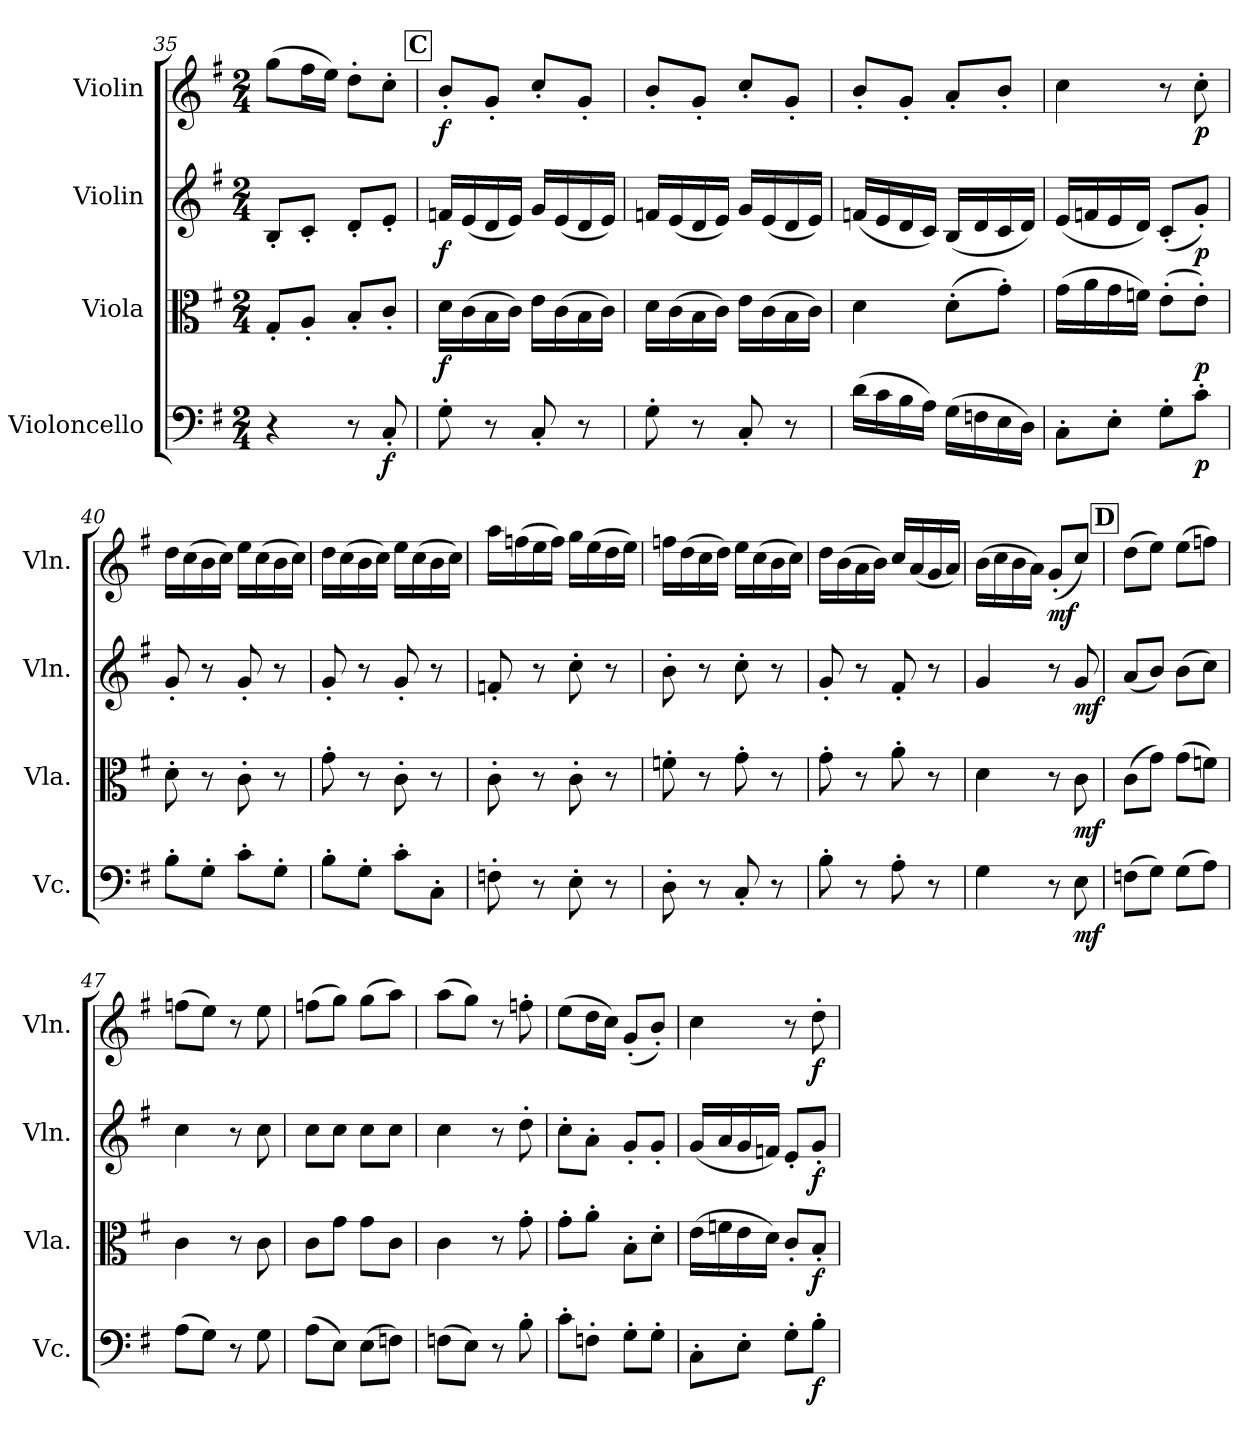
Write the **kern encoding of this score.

**kern	**dynam	**kern	**dynam	**kern	**dynam	**kern	**dynam
*part4	*part4	*part3	*part3	*part2	*part2	*part1	*part1
*staff4	*staff4	*staff3	*staff3	*staff2	*staff2	*staff1	*staff1
*I"Violoncello	*	*I"Viola	*	*I"Violin	*	*I"Violin	*
*I'Vc.	*	*I'Vla.	*	*I'Vln.	*	*I'Vln.	*
*clefF4	*	*clefC3	*	*clefG2	*	*clefG2	*
*k[f#]	*	*k[f#]	*	*k[f#]	*	*k[f#]	*
*M2/4	*	*M2/4	*	*M2/4	*	*M2/4	*
=35	=35	=35	=35	=35	=35	=35	=35
4r	.	8G'/L	.	8B'/L	.	(8gg\L	.
.	.	8A'/J	.	8c'/J	.	16ff#\L	.
.	.	.	.	.	.	16ee\JJ)	.
8r	.	8B'/L	.	8d'/L	.	8dd'\L	.
!	!LO:DY:b	!	!	!	!	!	!
8C'/	f	8c'/J	.	8e'/J	.	8cc'\J	.
!!LO:LB:g=z
!!LO:REH:place=s1:a:B:fs=14:t=C
=36	=36	=36	=36	=36	=36	=36	=36
!	!	!	!LO:DY:b	!	!LO:DY:b	!	!LO:DY:b
8G'\	.	16d\LL	f	16fn/LL	f	8b'/L	f
.	.	(16c\	.	(16e/	.	.	.
8r	.	16B\	.	16d/	.	8g'/J	.
.	.	16c\JJ)	.	16e/JJ)	.	.	.
8C'/	.	16e\LL	.	16g/LL	.	8cc'/L	.
.	.	(16c\	.	(16e/	.	.	.
8r	.	16B\	.	16d/	.	8g'/J	.
.	.	16c\JJ)	.	16e/JJ)	.	.	.
=37	=37	=37	=37	=37	=37	=37	=37
8G'\	.	16d\LL	.	16fn/LL	.	8b'/L	.
.	.	(16c\	.	(16e/	.	.	.
8r	.	16B\	.	16d/	.	8g'/J	.
.	.	16c\JJ)	.	16e/JJ)	.	.	.
8C'/	.	16e\LL	.	16g/LL	.	8cc'/L	.
.	.	(16c\	.	(16e/	.	.	.
8r	.	16B\	.	16d/	.	8g'/J	.
.	.	16c\JJ)	.	16e/JJ)	.	.	.
=38	=38	=38	=38	=38	=38	=38	=38
(16d\LL	.	4d\	.	(16fn/LL	.	8b'/L	.
16c\	.	.	.	16e/	.	.	.
16B\	.	.	.	16d/	.	8g'/J	.
16A\JJ)	.	.	.	16c/JJ)	.	.	.
(16G\LL	.	(8d'\L	.	(16B/LL	.	8a'/L	.
16Fn\	.	.	.	16d/	.	.	.
16E\	.	8g'\J)	.	16c/	.	8b'/J	.
16D\JJ)	.	.	.	16d/JJ)	.	.	.
=39	=39	=39	=39	=39	=39	=39	=39
8C'\L	.	(16g\LL	.	(16e/LL	.	4cc\	.
.	.	16a\	.	16fn/	.	.	.
8E'\J	.	16g\	.	16e/	.	.	.
.	.	16fn\JJ)	.	16d/JJ)	.	.	.
8G'\L	.	(8e'\L	.	(8c'/L	.	8r	.
!	!LO:DY:b	!	!LO:DY:b	!	!LO:DY:b	!	!LO:DY:b
8c'\J	p	8e'\J)	p	8g'/J)	p	8cc'\	p
=40	=40	=40	=40	=40	=40	=40	=40
8B'\L	.	8d'\	.	8g'/	.	16dd\LL	.
.	.	.	.	.	.	(16cc\	.
8G'\J	.	8r	.	8r	.	16b\	.
.	.	.	.	.	.	16cc\JJ)	.
8c'\L	.	8c'\	.	8g'/	.	16ee\LL	.
.	.	.	.	.	.	(16cc\	.
8G'\J	.	8r	.	8r	.	16b\	.
.	.	.	.	.	.	16cc\JJ)	.
!!LO:PB:g=z
=41	=41	=41	=41	=41	=41	=41	=41
8B'\L	.	8g'\	.	8g'/	.	16dd\LL	.
.	.	.	.	.	.	(16cc\	.
8G'\J	.	8r	.	8r	.	16b\	.
.	.	.	.	.	.	16cc\JJ)	.
8c'\L	.	8c'\	.	8g'/	.	16ee\LL	.
.	.	.	.	.	.	(16cc\	.
8C'\J	.	8r	.	8r	.	16b\	.
.	.	.	.	.	.	16cc\JJ)	.
=42	=42	=42	=42	=42	=42	=42	=42
8Fn'\	.	8c'\	.	8fn'/	.	16aa\LL	.
.	.	.	.	.	.	(16ffn\	.
8r	.	8r	.	8r	.	16ee\	.
.	.	.	.	.	.	16ff\JJ)	.
8E'\	.	8c'\	.	8cc'\	.	16gg\LL	.
.	.	.	.	.	.	(16ee\	.
8r	.	8r	.	8r	.	16dd\	.
.	.	.	.	.	.	16ee\JJ)	.
=43	=43	=43	=43	=43	=43	=43	=43
8D'\	.	8fn'\	.	8b'\	.	16ffn\LL	.
.	.	.	.	.	.	(16dd\	.
8r	.	8r	.	8r	.	16cc\	.
.	.	.	.	.	.	16dd\JJ)	.
8C'/	.	8g'\	.	8cc'\	.	16ee\LL	.
.	.	.	.	.	.	(16cc\	.
8r	.	8r	.	8r	.	16b\	.
.	.	.	.	.	.	16cc\JJ)	.
=44	=44	=44	=44	=44	=44	=44	=44
8B'\	.	8g'\	.	8g'/	.	16dd\LL	.
.	.	.	.	.	.	(16b\	.
8r	.	8r	.	8r	.	16a\	.
.	.	.	.	.	.	16b\JJ)	.
8A'\	.	8a'\	.	8f#'/	.	16cc/LL	.
.	.	.	.	.	.	(16a/	.
8r	.	8r	.	8r	.	16g/	.
.	.	.	.	.	.	16a/JJ)	.
=45	=45	=45	=45	=45	=45	=45	=45
4G\	.	4d\	.	4g/	.	(16b\LL	.
.	.	.	.	.	.	16cc\	.
.	.	.	.	.	.	16b\	.
.	.	.	.	.	.	16a\JJ)	.
!	!	!	!	!	!	!	!LO:DY:b
8r	.	8r	.	8r	.	(8g'/L	mf
!	!LO:DY:b	!	!LO:DY:b	!	!LO:DY:b	!	!
8E\	mf	8c\	mf	8g/	mf	8cc/J)	.
!!LO:LB:g=z
!!LO:REH:place=s1:a:B:fs=14:t=D
=46	=46	=46	=46	=46	=46	=46	=46
(8Fn\L	.	(8c\L	.	(8a/L	.	(8dd\L	.
8G\J)	.	8g\J)	.	8b/J)	.	8ee\J)	.
(8G\L	.	(8g\L	.	(8b\L	.	(8ee\L	.
8A\J)	.	8fn\J)	.	8cc\J)	.	8ffn\J)	.
=47	=47	=47	=47	=47	=47	=47	=47
(8A\L	.	4c\	.	4cc\	.	(8ffn\L	.
8G\J)	.	.	.	.	.	8ee\J)	.
8r	.	8r	.	8r	.	8r	.
8G\	.	8c\	.	8cc\	.	8ee\	.
=48	=48	=48	=48	=48	=48	=48	=48
(8A\L	.	8c\L	.	8cc\L	.	(8ffn\L	.
8E\J)	.	8g\J	.	8cc\J	.	8gg\J)	.
(8E\L	.	8g\L	.	8cc\L	.	(8gg\L	.
8Fn\J)	.	8c\J	.	8cc\J	.	8aa\J)	.
=49	=49	=49	=49	=49	=49	=49	=49
(8Fn\L	.	4c\	.	4cc\	.	(8aa\L	.
8E\J)	.	.	.	.	.	8gg\J)	.
8r	.	8r	.	8r	.	8r	.
8B'\	.	8g'\	.	8dd'\	.	8ffn'\	.
=50	=50	=50	=50	=50	=50	=50	=50
8c'\L	.	8g'\L	.	8cc'\L	.	(8ee\L	.
8Fn'\J	.	8a'\J	.	8a'\J	.	16dd\L	.
.	.	.	.	.	.	16cc\JJ)	.
8G'\L	.	8B'\L	.	8g'/L	.	(8g'/L	.
8G'\J	.	8d'\J	.	8g'/J	.	8b'/J)	.
=51	=51	=51	=51	=51	=51	=51	=51
8C'\L	.	(16e\LL	.	(16g/LL	.	4cc\	.
.	.	16fn\	.	16a/	.	.	.
8E'\J	.	16e\	.	16g/	.	.	.
.	.	16d\JJ)	.	16fn/JJ)	.	.	.
8G'\L	.	8c'/L	.	8e'/L	.	8r	.
!	!LO:DY:b	!	!LO:DY:b	!	!LO:DY:b	!	!LO:DY:b
8B'\J	f	8B'/J	f	8g'/J	f	8dd'\	f
=	=	=	=	=	=	=	=
*-	*-	*-	*-	*-	*-	*-	*-
